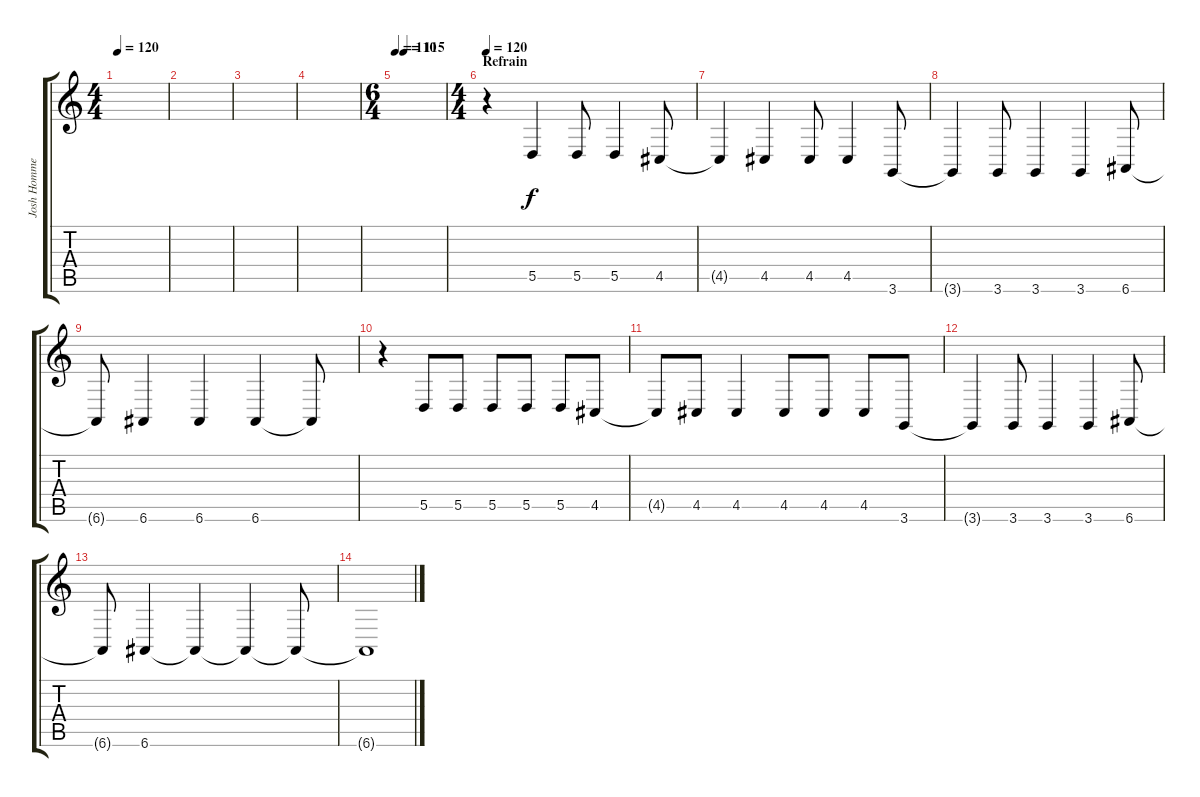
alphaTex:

\track ("Josh Homme Voice" "Josh Homme") {instrument tuba}
\staff {score tabs}
\tuning (E4 B3 G3 D3 A2 E2) {hide}
\ts (4 4)
\tempo 120
\clef g2
\ks c
|
|
|
|
\ts (6 4)
\section ("" "")
\tempo 110
\tempo (115 0.16666666666666666)
|
\ts (4 4)
\section ("" "Refrain")
\tempo 120
r.4 5.5.4 5.5.8 5.5.4 4.5.8 |
4.5{t}.4 4.5.4 4.5.8 4.5.4 3.6.8 |
3.6{t}.4 3.6.8 3.6.4 3.6.4 6.6.8 |
6.6{t}.8 6.6.4 6.6.4 6.6.4 6.6{t}.8 |
r.4 5.5.8 5.5.8 5.5.8 5.5.8 5.5.8 4.5.8 |
4.5{t}.8 4.5.8 4.5.4 4.5.8 4.5.8 4.5.8 3.6.8 |
3.6{t}.4 3.6.8 3.6.4 3.6.4 6.6.8 |
6.6{t}.8 6.6.4{volume 4} 6.6{t}.4 6.6{t}.4 6.6{t}.8 |
6.6{t}.1
